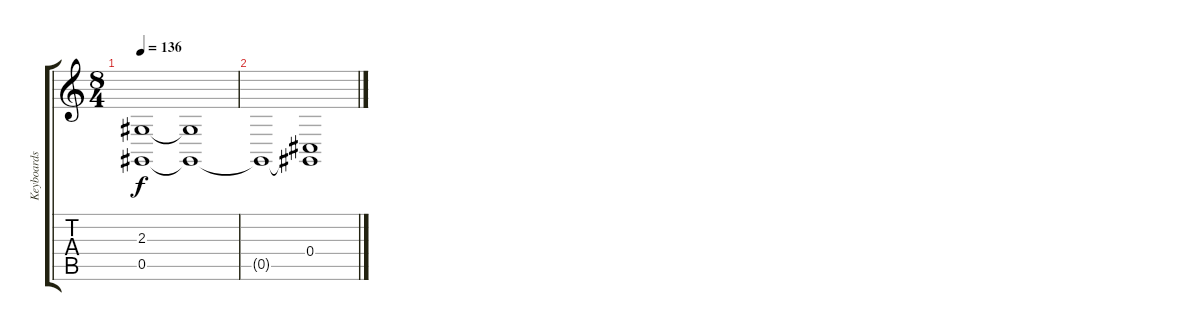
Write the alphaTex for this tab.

\track ("Keyboards 1" "Keyboards ") {instrument stringensemble1}
\staff {score tabs}
\tuning (Eb4 Bb3 Gb3 Db3 Ab2 Eb2) {hide}
\ts (8 4)
\tempo 136
\clef g2
\ks c
(2.3{t} 0.5{t}).1{dy f} (2.3{t} 0.5{t}).1 |
0.5{t}.1 (0.4 0.5{t}).1
